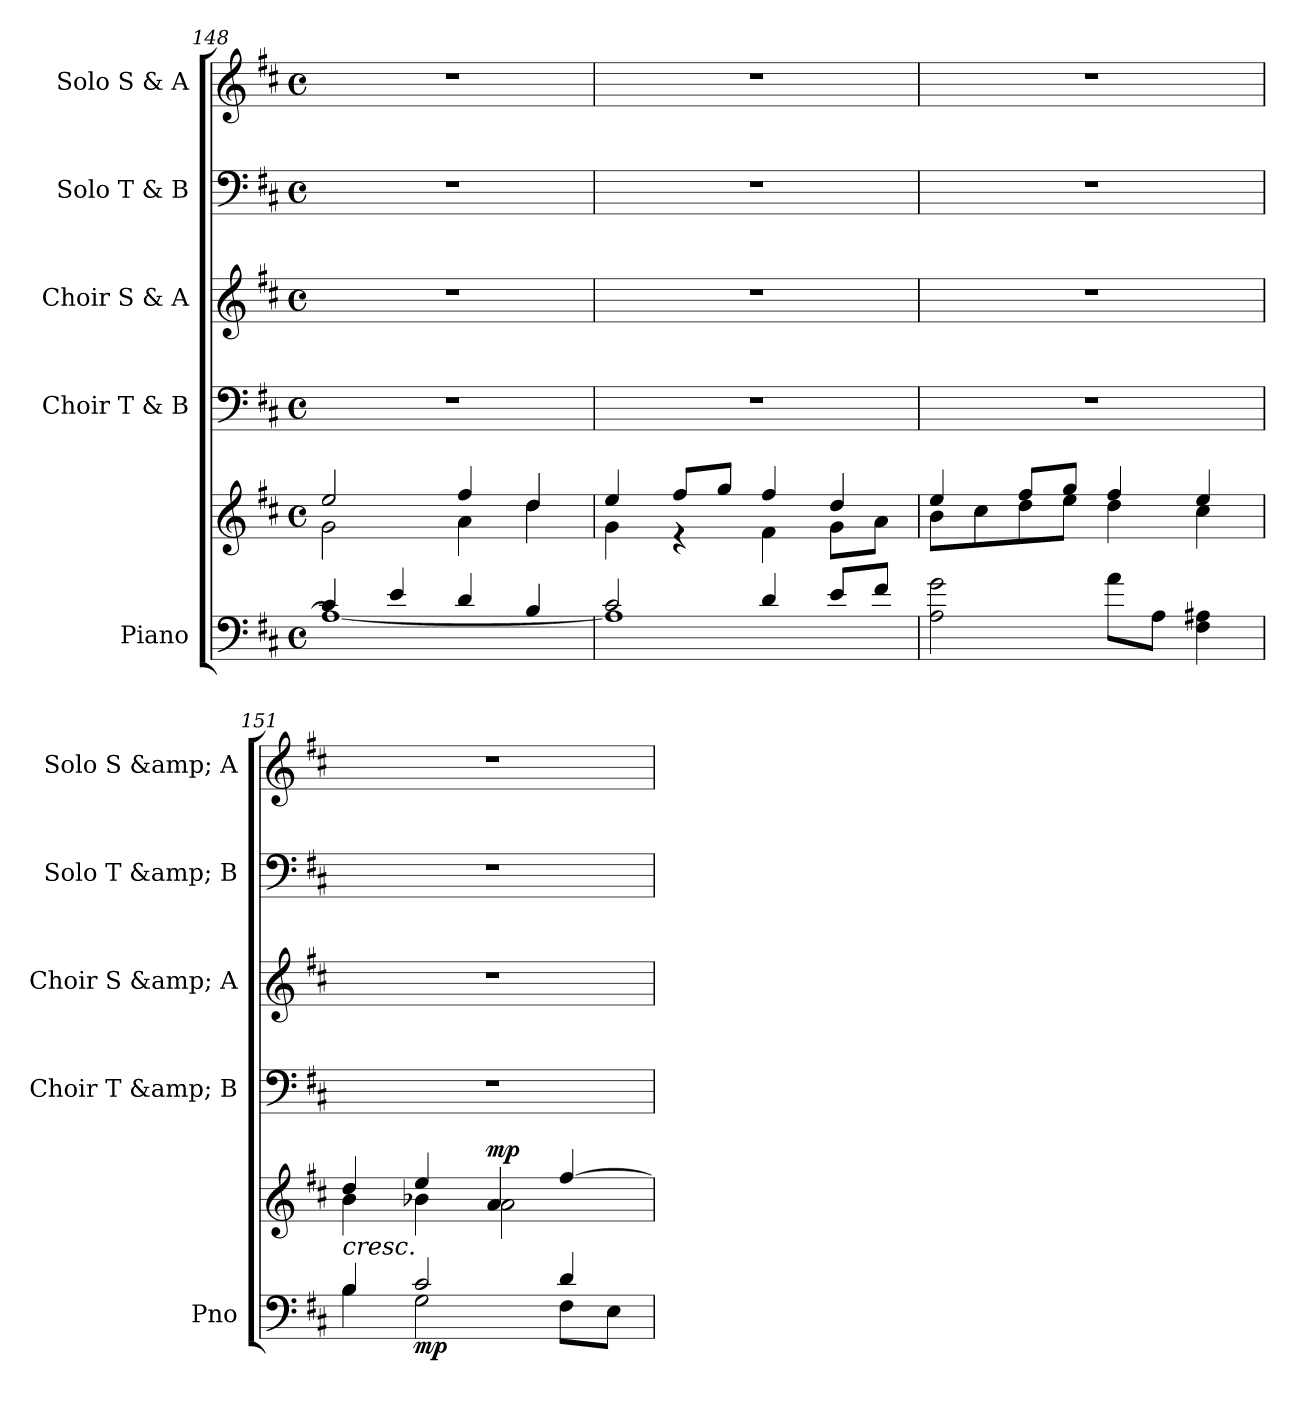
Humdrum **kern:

**kern	**kern	**dynam	**kern	**kern	**kern	**kern
*part5	*part5	*part5	*part4	*part3	*part2	*part1
*staff6	*staff5	*staff5/6	*staff4	*staff3	*staff2	*staff1
*I"Piano	*	*	*I"Choir T &amp; B	*I"Choir S &amp; A	*I"Solo T &amp; B	*I"Solo S &amp; A
*I'Pno	*	*	*I'Choir T &amp; B	*I'Choir S &amp; A	*I'Solo T &amp; B	*I'Solo S &amp; A
*clefF4	*clefG2	*	*clefF4	*clefG2	*clefF4	*clefG2
*k[f#c#]	*k[f#c#]	*	*k[f#c#]	*k[f#c#]	*k[f#c#]	*k[f#c#]
*M4/4	*M4/4	*	*M4/4	*M4/4	*M4/4	*M4/4
*met(c)	*met(c)	*	*met(c)	*met(c)	*met(c)	*met(c)
=148	=148	=148	=148	=148	=148	=148
*^	*^	*	*	*	*	*
4c#/	1A_	2ee/	2g\	.	1r	1r	1r	1r
4e/	.	.	.	.	.	.	.	.
4d/	.	4ff#/	4a\	.	.	.	.	.
4B/	.	4dd/	4dd\	.	.	.	.	.
!!LO:LB:g=z
=149	=149	=149	=149	=149	=149	=149	=149	=149
2c#/	1A]	4ee/	4g\	.	1r	1r	1r	1r
.	.	8ff#/L	4r	.	.	.	.	.
.	.	8gg/J	.	.	.	.	.	.
4d/	.	4ff#/	4f#\	.	.	.	.	.
8e/L	.	4dd/	8g\L	.	.	.	.	.
8f#/J	.	.	8a\J	.	.	.	.	.
*v	*v	*	*	*	*	*	*	*
=150	=150	=150	=150	=150	=150	=150	=150
2A\ 2g\	4ee/	8b\L	.	1r	1r	1r	1r
.	.	8cc#\	.	.	.	.	.
.	8ff#/L	8dd\	.	.	.	.	.
.	8gg/J	8ee\J	.	.	.	.	.
8a\L	4ff#/	4dd\	.	.	.	.	.
8A\J	.	.	.	.	.	.	.
4F#\ 4A#X\	4ee/	4cc#\	.	.	.	.	.
=151	=151	=151	=151	=151	=151	=151	=151
*^	*	*	*	*	*	*	*
!LO:TX:a:i:t=cresc.	!	!	!	!	!	!	!	!
4B/	4B\	4dd/	4b\	.	1r	1r	1r	1r
!	!	!	!	!LO:DY:b=2	!	!	!	!
2c#/	2G\	4ee/	4b-X\	mp	.	.	.	.
!	!	!	!	!LO:DY:a	!	!	!	!
.	.	4a/	2a\	mp	.	.	.	.
4d/	8F#\L	[4ff#/	.	.	.	.	.	.
.	8E\J	.	.	.	.	.	.	.
*v	*v	*	*	*	*	*	*	*
*	*v	*v	*	*	*	*	*
=	=	=	=	=	=	=
*-	*-	*-	*-	*-	*-	*-
